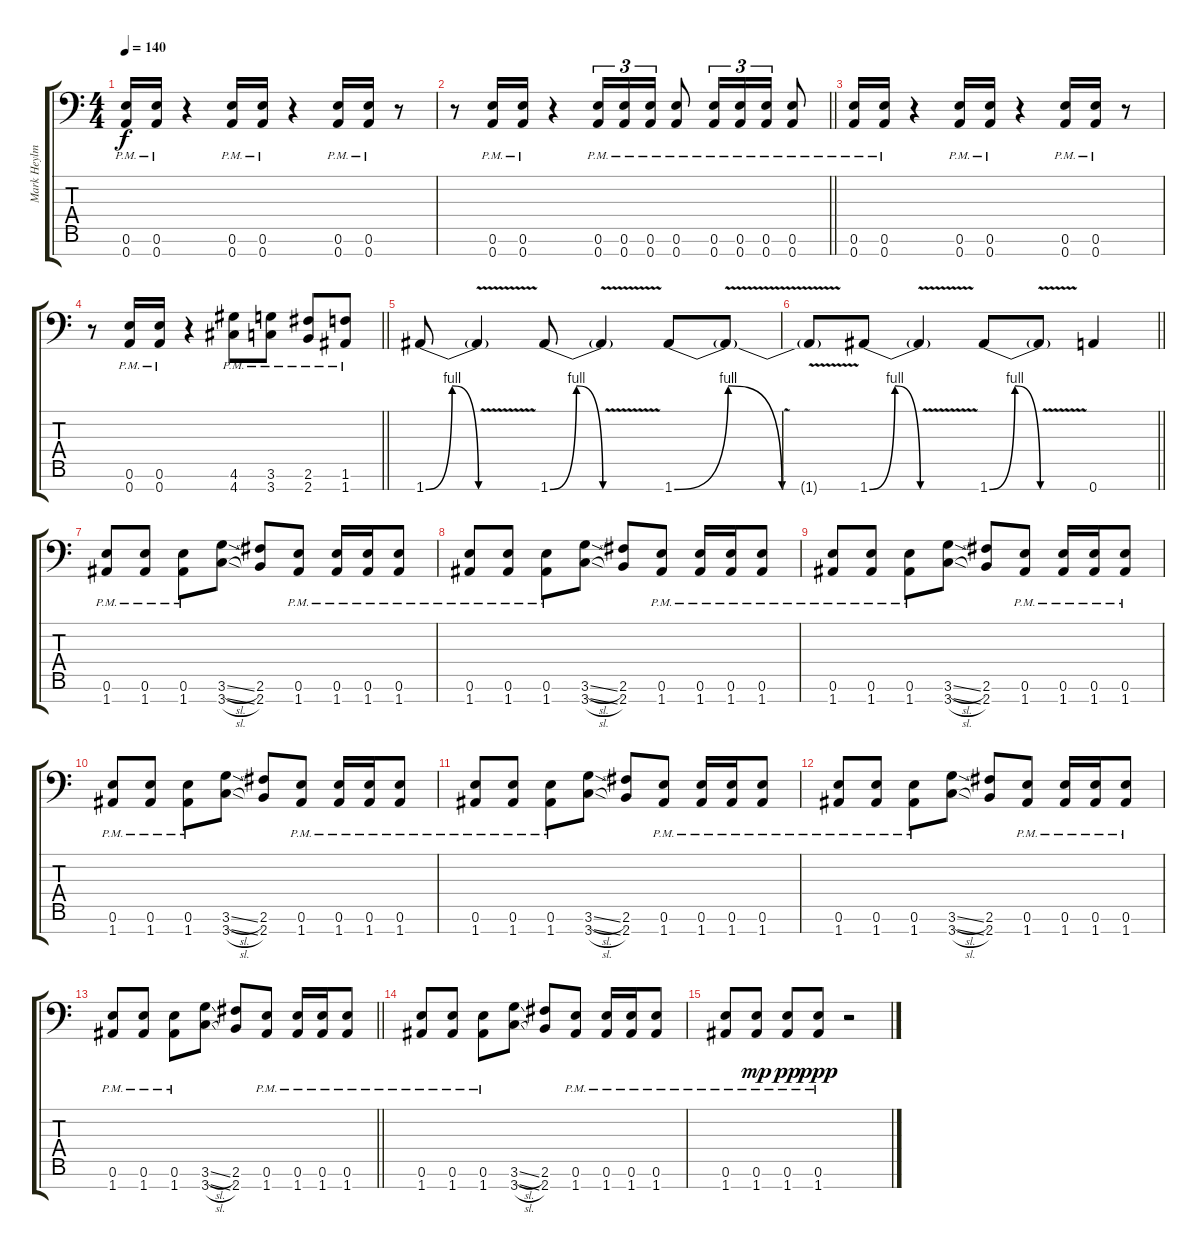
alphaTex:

\track ("Mark Heylmun" "Mark Heylm") {instrument distortionguitar}
\staff {score tabs}
\tuning (E4 B3 G3 D3 A2 E2 A1) {hide}
\ts (4 4)
\tempo 140
\clef f4
\ks c
(0.6{pm} 0.7{pm}).16{dy f} (0.6{pm} 0.7{pm}).16 r.4 (0.6{pm} 0.7{pm}).16 (0.6{pm} 0.7{pm}).16 r.4 (0.6{pm} 0.7{pm}).16 (0.6{pm} 0.7{pm}).16 r.8 |
\barLineRight lightlight
r.8 (0.6{pm} 0.7{pm}).16 (0.6{pm} 0.7{pm}).16 r.4 (0.6{pm} 0.7{pm}).16{tu (3 2)} (0.6{pm} 0.7{pm}).16{tu (3 2)} (0.6{pm} 0.7{pm}).16{tu (3 2)} (0.6{pm} 0.7{pm}).8 (0.6{pm} 0.7{pm}).16{tu (3 2)} (0.6{pm} 0.7{pm}).16{tu (3 2)} (0.6{pm} 0.7{pm}).16{tu (3 2)} (0.6{pm} 0.7{pm}).8 |
(0.6{pm} 0.7{pm}).16 (0.6{pm} 0.7{pm}).16 r.4 (0.6{pm} 0.7{pm}).16 (0.6{pm} 0.7{pm}).16 r.4 (0.6{pm} 0.7{pm}).16 (0.6{pm} 0.7{pm}).16 r.8 |
\barLineRight lightlight
r.8 (0.6{pm} 0.7{pm}).16 (0.6{pm} 0.7{pm}).16 r.4 (4.6{pm} 4.7{pm}).8 (3.6{pm} 3.7{pm}).8 (2.6{pm} 2.7{pm}).8 (1.6{pm} 1.7{pm}).8 |
1.7{be (bendrelease 0 0 30 4 30 4 60 0)}.8 1.7{v t}.4 1.7{be (bendrelease 0 0 30 4 30 4 60 0)}.8 1.7{v t}.4 1.7{be (bendrelease 0 0 30 4 30 4 60 0)}.8 1.7{v t}.8 |
\barLineRight lightlight
1.7{t}.8 1.7{be (bendrelease 0 0 30 4 30 4 60 0)}.8 1.7{v t}.4 1.7{be (bendrelease 0 0 30 4 30 4 60 0)}.8 1.7{v t}.8 0.7.4 |
(0.6{pm} 1.7{pm}).8 (0.6{pm} 1.7{pm}).8 (0.6{pm} 1.7{pm}).8 (3.6{sl} 3.7{sl}).8 (2.6 2.7).8 (0.6{pm} 1.7{pm}).8 (0.6{pm} 1.7{pm}).16 (0.6{pm} 1.7{pm}).16 (0.6{pm} 1.7{pm}).8 |
(0.6{pm} 1.7{pm}).8 (0.6{pm} 1.7{pm}).8 (0.6{pm} 1.7{pm}).8 (3.6{sl} 3.7{sl}).8 (2.6 2.7).8 (0.6{pm} 1.7{pm}).8 (0.6{pm} 1.7{pm}).16 (0.6{pm} 1.7{pm}).16 (0.6{pm} 1.7{pm}).8 |
(0.6{pm} 1.7{pm}).8 (0.6{pm} 1.7{pm}).8 (0.6{pm} 1.7{pm}).8 (3.6{sl} 3.7{sl}).8 (2.6 2.7).8 (0.6{pm} 1.7{pm}).8 (0.6{pm} 1.7{pm}).16 (0.6{pm} 1.7{pm}).16 (0.6{pm} 1.7{pm}).8 |
(0.6{pm} 1.7{pm}).8 (0.6{pm} 1.7{pm}).8 (0.6{pm} 1.7{pm}).8 (3.6{sl} 3.7{sl}).8 (2.6 2.7).8 (0.6{pm} 1.7{pm}).8 (0.6{pm} 1.7{pm}).16 (0.6{pm} 1.7{pm}).16 (0.6{pm} 1.7{pm}).8 |
(0.6{pm} 1.7{pm}).8 (0.6{pm} 1.7{pm}).8 (0.6{pm} 1.7{pm}).8 (3.6{sl} 3.7{sl}).8 (2.6 2.7).8 (0.6{pm} 1.7{pm}).8 (0.6{pm} 1.7{pm}).16 (0.6{pm} 1.7{pm}).16 (0.6{pm} 1.7{pm}).8 |
(0.6{pm} 1.7{pm}).8 (0.6{pm} 1.7{pm}).8 (0.6{pm} 1.7{pm}).8 (3.6{sl} 3.7{sl}).8 (2.6 2.7).8 (0.6{pm} 1.7{pm}).8 (0.6{pm} 1.7{pm}).16 (0.6{pm} 1.7{pm}).16 (0.6{pm} 1.7{pm}).8 |
\barLineRight lightlight
(0.6{pm} 1.7{pm}).8 (0.6{pm} 1.7{pm}).8 (0.6{pm} 1.7{pm}).8 (3.6{sl} 3.7{sl}).8 (2.6 2.7).8 (0.6{pm} 1.7{pm}).8 (0.6{pm} 1.7{pm}).16 (0.6{pm} 1.7{pm}).16 (0.6{pm} 1.7{pm}).8 |
(0.6{pm} 1.7{pm}).8 (0.6{pm} 1.7{pm}).8 (0.6{pm} 1.7{pm}).8 (3.6{sl} 3.7{sl}).8 (2.6 2.7).8 (0.6{pm} 1.7{pm}).8 (0.6{pm} 1.7{pm}).16 (0.6{pm} 1.7{pm}).16 (0.6{pm} 1.7{pm}).8 |
(0.6{pm} 1.7{pm}).8 (0.6{pm} 1.7{pm}).8{dy mp} (0.6{pm} 1.7{pm}).8{dy pp} (0.6{pm} 1.7{pm}).8{dy ppp} r.2
